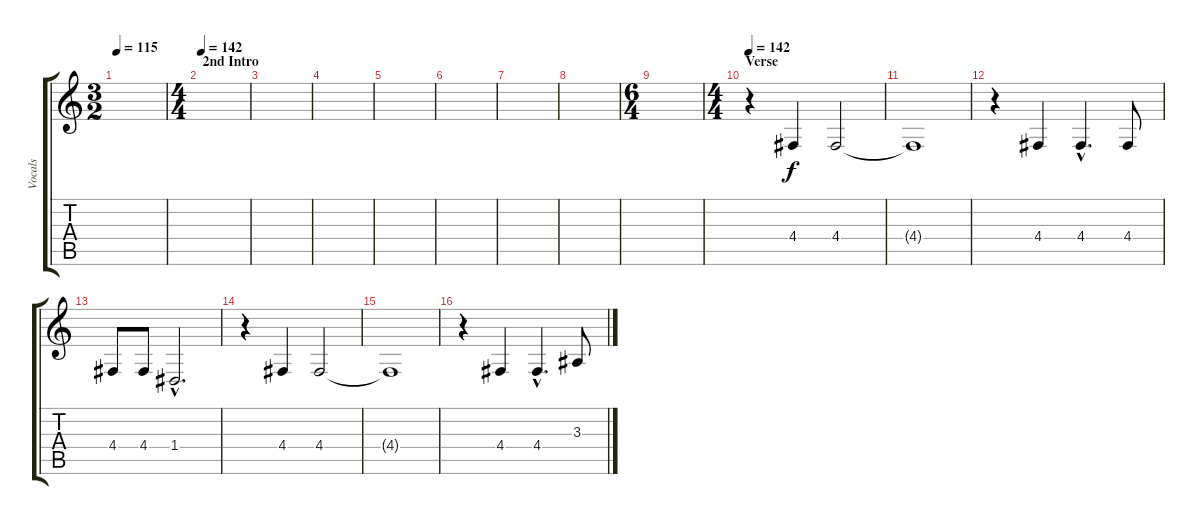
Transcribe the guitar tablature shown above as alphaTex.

\track ("Vocals" "Vocals") {instrument lead8bassandlead}
\staff {score tabs}
\tuning (E4 B3 G3 D3 A2 E2) {hide}
\ts (3 2)
\tempo 115
\clef g2
\ks c
|
\ts (4 4)
\section ("" "2nd Intro")
\tempo 142
|
|
|
|
|
|
|
\ts (6 4)
|
\ts (4 4)
\section ("" "Verse")
\tempo 142
r.4 4.4.4 4.4.2 |
4.4{t}.1 |
r.4 4.4.4 4.4{hac}.4{d} 4.4.8 |
4.4.8 4.4.8 1.4{hac}.2{d} |
r.4 4.4.4 4.4.2 |
4.4{t}.1 |
r.4 4.4.4 4.4{hac}.4{d} 3.3.8
